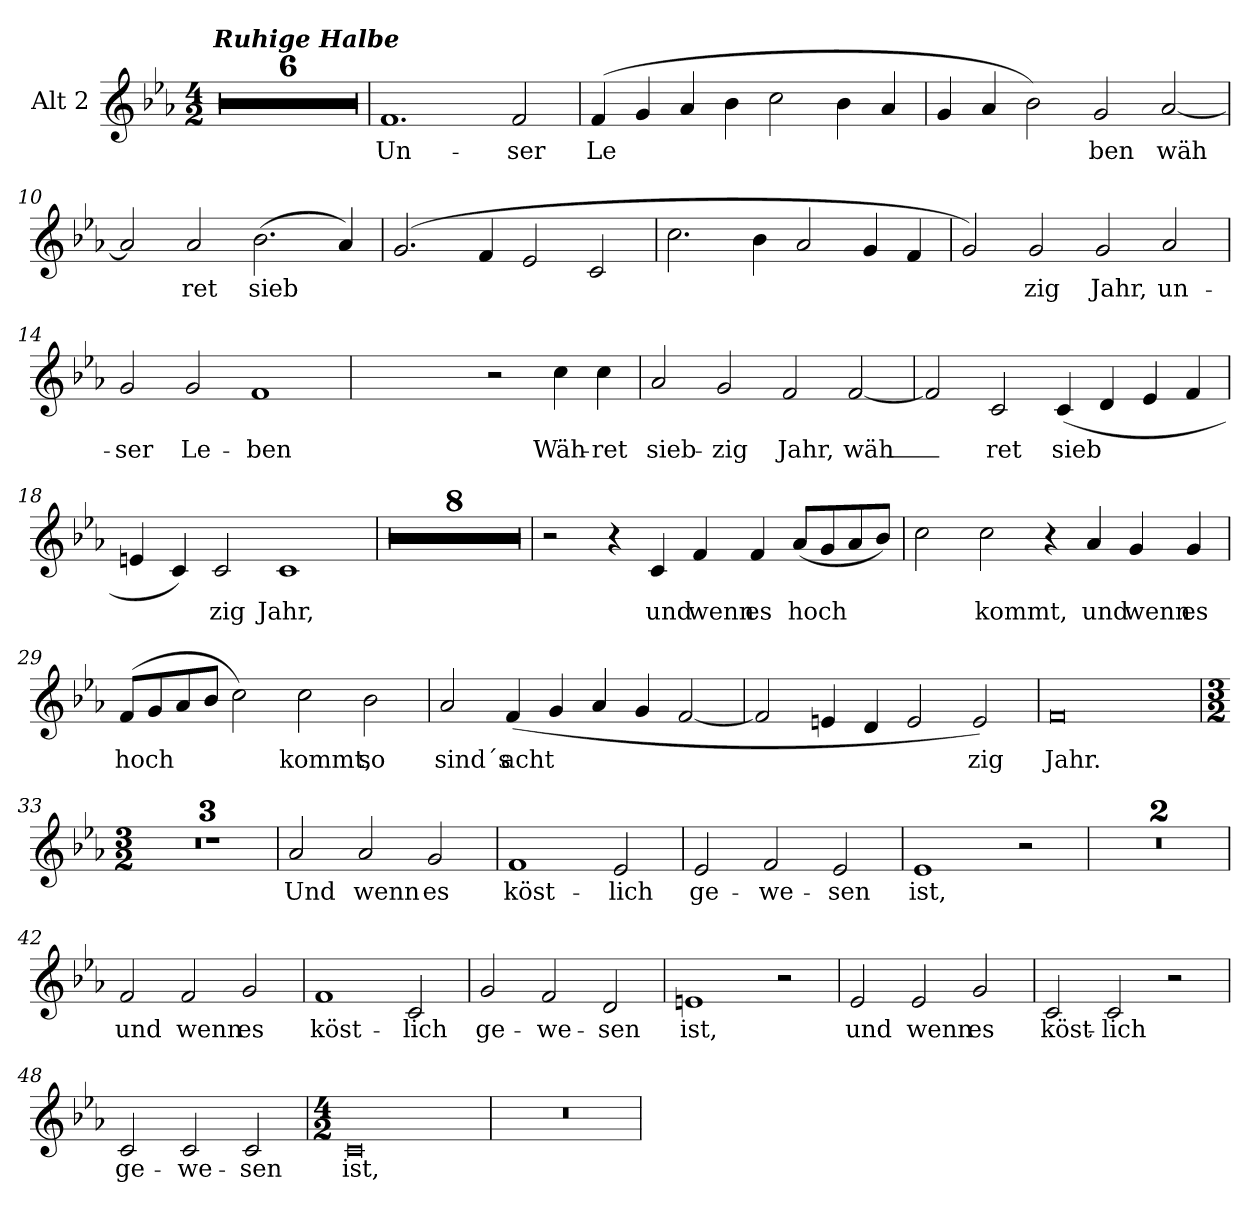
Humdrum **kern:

**kern	**text
*part1	*part1
*staff1	*staff1
*I"Alt 2	*
*I'A 2	*
*clefG2	*
*k[b-e-a-]	*
*M4/2	*
=1	=1
!LO:TX:a:Bi:t=Ruhige Halbe	!
0r	.
=2	=2
0r	.
=3	=3
0r	.
=4	=4
0r	.
=5	=5
0r	.
=6	=6
0r	.
=7	=7
!	!LO:LY:b
1.f	Un-
!	!LO:LY:b
2f/	ser
!!LO:LB:g=z
=8	=8
!	!LO:LY:b
(4f/	Le
4g/	.
4a-/	.
4b-\	.
2cc\	.
4b-\	.
4a-/	.
=9	=9
4g/	.
4a-/	.
2b-\)	.
!	!LO:LY:b
2g/	ben
!	!LO:LY:b
[2a-/	wäh
!!LO:LB:g=z
=10	=10
2a-/]	.
!	!LO:LY:b
2a-/	ret
!	!LO:LY:b
(2.b-\	sieb
4a-/)	.
!!LO:LB:g=z
=11	=11
(2.g/	.
4f/	.
2e-/	.
2c/	.
=12	=12
2.cc\	.
4b-\	.
2a-/	.
4g/	.
4f/	.
=13	=13
2g/)	.
!	!LO:LY:b
2g/	zig
!	!LO:LY:b
2g/	Jahr,
!	!LO:LY:b
2a-/	un-
!!LO:LB:g=z
=14	=14
!	!LO:LY:b
2g/	ser
!	!LO:LY:b
2g/	Le-
!	!LO:LY:b
1f	ben
=15	=15
2ryy	.
2ryy	.
2r	.
!	!LO:LY:b
4cc\	Wäh-
!	!LO:LY:b
4cc\	ret
=16	=16
!	!LO:LY:b
2a-/	sieb-
!	!LO:LY:b
2g/	zig
!	!LO:LY:b
2f/	Jahr,
!	!LO:LY:b
[2f/	wäh_-
!!LO:LB:g=z
=17	=17
!	!LO:LY:b
2f/]	_-
!	!LO:LY:b
2c/	ret
!	!LO:LY:b
(4c/	sieb
4d/	.
4e-/	.
4f/	.
=18	=18
4en/	.
4c/)	.
!	!LO:LY:b
2c/	zig
!	!LO:LY:b
1c	Jahr,
=19	=19
0r	.
=20	=20
0r	.
=21	=21
0r	.
=22	=22
0r	.
!!LO:LB:g=z
=23	=23
0r	.
=24	=24
0r	.
=25	=25
0r	.
=26	=26
0r	.
!!LO:LB:g=z
=27	=27
2r	.
4r	.
!	!LO:LY:b
4c/	und
!	!LO:LY:b
4f/	wenn
!	!LO:LY:b
4f/	es
!	!LO:LY:b
(8a-/L	hoch
8g/	.
8a-/	.
8b-/J)	.
=28	=28
!	!LO:LY:b
2cc\	_
!	!LO:LY:b
2cc\	kommt,
4r	.
!	!LO:LY:b
4a-/	und
!	!LO:LY:b
4g/	wenn
!	!LO:LY:b
4g/	es
=29	=29
!	!LO:LY:b
(8f/L	hoch
8g/	.
8a-/	.
8b-/J	.
2cc\)	.
!	!LO:LY:b
2cc\	kommt,
!	!LO:LY:b
2b-\	so
!!LO:LB:g=z
=30	=30
!	!LO:LY:b
2a-/	sind´s
!	!LO:LY:b
(4f/	acht
4g/	.
4a-/	.
4g/	.
[2f/	.
=31	=31
2f/]	.
4en/	.
4d/	.
2e/	.
!	!LO:LY:b
2e/)	zig
=32	=32
!	!LO:LY:b
0f	Jahr.
!!LO:LB:g=z
=33	=33
*M3/2	*
1.r	.
=34	=34
1.r	.
=35	=35
1.r	.
=36	=36
!	!LO:LY:b
2a-/	Und
!	!LO:LY:b
2a-/	wenn
!	!LO:LY:b
2g/	es
=37	=37
!	!LO:LY:b
1f	köst-
!	!LO:LY:b
2e-/	lich
=38	=38
!	!LO:LY:b
2e-/	ge-
!	!LO:LY:b
2f/	we-
!	!LO:LY:b
2e-/	sen
=39	=39
!	!LO:LY:b
1e-	ist,
2r	.
!!LO:LB:g=z
=40	=40
1.r	.
=41	=41
1.r	.
=42	=42
!	!LO:LY:b
2f/	und
!	!LO:LY:b
2f/	wenn
!	!LO:LY:b
2g/	es
!!LO:LB:g=z
=43	=43
!	!LO:LY:b
1f	köst-
!	!LO:LY:b
2c/	lich
=44	=44
!	!LO:LY:b
2g/	ge-
!	!LO:LY:b
2f/	we-
!	!LO:LY:b
2d/	sen
=45	=45
!	!LO:LY:b
1en	ist,
2r	.
=46	=46
!	!LO:LY:b
2e-/	und
!	!LO:LY:b
2e-/	wenn
!	!LO:LY:b
2g/	es
=47	=47
!	!LO:LY:b
2c/	köst-
!	!LO:LY:b
2c/	lich
2r	.
=48	=48
!	!LO:LY:b
2c/	ge-
!	!LO:LY:b
2c/	we-
!	!LO:LY:b
2c/	sen
!!LO:PB:g=z
=49	=49
*M4/2	*
!	!LO:LY:b
0c	ist,
=50	=50
0r	.
=	=
*-	*-
